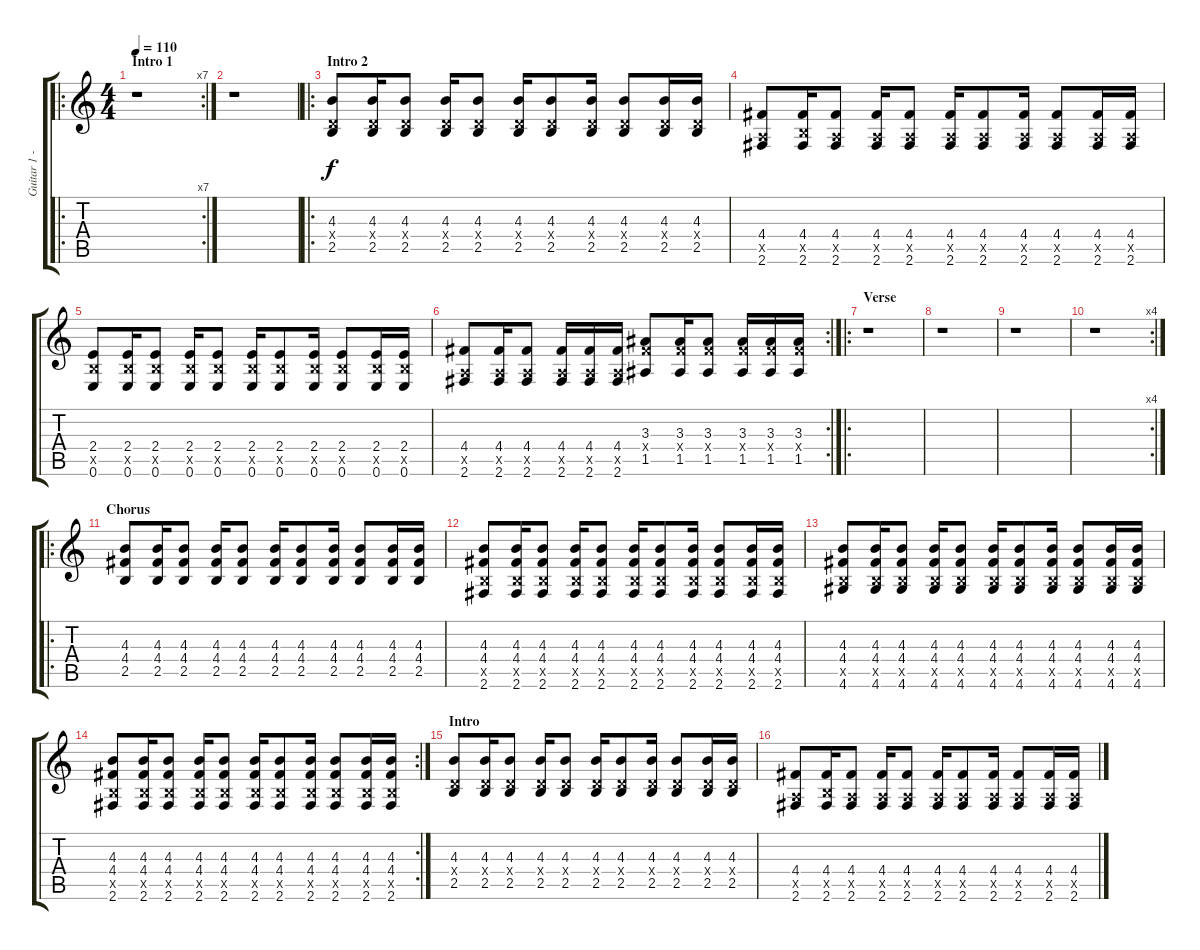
\track ("Guitar 1 - Tom" "Guitar 1 -") {instrument acousticguitarsteel}
\staff {score tabs}
\tuning (E4 B3 G3 D3 A2 E2) {hide}
\ro
\rc 7
\ts (4 4)
\section ("" "Intro 1")
\tempo 110
\clef g2
\ks c
r.1{dy f instrument acousticguitarsteel} |
r.1 |
\ro
\section ("" "Intro 2")
(4.3 0.4{x} 2.5).8 (4.3 0.4{x} 2.5).16 (4.3 0.4{x} 2.5).8 (4.3 0.4{x} 2.5).16 (4.3 0.4{x} 2.5).8 (4.3 0.4{x} 2.5).16 (4.3 0.4{x} 2.5).8 (4.3 0.4{x} 2.5).16 (4.3 0.4{x} 2.5).8 (4.3 0.4{x} 2.5).16 (4.3 0.4{x} 2.5).16 |
(4.4 0.5{x} 2.6).8 (4.4 2.5{x} 2.6).16 (4.4 0.5{x} 2.6).8 (4.4 0.5{x} 2.6).16 (4.4 0.5{x} 2.6).8 (4.4 0.5{x} 2.6).16 (4.4 0.5{x} 2.6).8 (4.4 0.5{x} 2.6).16 (4.4 0.5{x} 2.6).8 (4.4 0.5{x} 2.6).16 (4.4 0.5{x} 2.6).16 |
(2.4 2.5{x} 0.6).8 (2.4 2.5{x} 0.6).16 (2.4 2.5{x} 0.6).8 (2.4 2.5{x} 0.6).16 (2.4 2.5{x} 0.6).8 (2.4 2.5{x} 0.6).16 (2.4 2.5{x} 0.6).8 (2.4 2.5{x} 0.6).16 (2.4 2.5{x} 0.6).8 (2.4 2.5{x} 0.6).16 (2.4 2.5{x} 0.6).16 |
\rc 2
(4.4 0.5{x} 2.6).8 (4.4 0.5{x} 2.6).16 (4.4 0.5{x} 2.6).8 (4.4 0.5{x} 2.6).16 (4.4 0.5{x} 2.6).16 (4.4 0.5{x} 2.6).16 (3.3 4.4{x} 1.5).8 (3.3 4.4{x} 1.5).16 (3.3 4.4{x} 1.5).8 (3.3 4.4{x} 1.5).16 (3.3 4.4{x} 1.5).16 (3.3 4.4{x} 1.5).16 |
\ro
\section ("" "Verse")
r.1 |
r.1 |
r.1 |
\rc 4
r.1 |
\ro
\section ("" "Chorus")
(4.3 4.4 2.5).8 (4.3 4.4 2.5).16 (4.3 4.4 2.5).8 (4.3 4.4 2.5).16 (4.3 4.4 2.5).8 (4.3 4.4 2.5).16 (4.3 4.4 2.5).8 (4.3 4.4 2.5).16 (4.3 4.4 2.5).8 (4.3 4.4 2.5).16 (4.3 4.4 2.5).16 |
(4.3 4.4 2.5{x} 2.6).8 (4.3 4.4 2.5{x} 2.6).16 (4.3 4.4 2.5{x} 2.6).8 (4.3 4.4 2.5{x} 2.6).16 (4.3 4.4 2.5{x} 2.6).8 (4.3 4.4 2.5{x} 2.6).16 (4.3 4.4 2.5{x} 2.6).8 (4.3 4.4 2.5{x} 2.6).16 (4.3 4.4 2.5{x} 2.6).8 (4.3 4.4 2.5{x} 2.6).16 (4.3 4.4 2.5{x} 2.6).16 |
(4.3 4.4 2.5{x} 4.6).8 (4.3 4.4 2.5{x} 4.6).16 (4.3 4.4 2.5{x} 4.6).8 (4.3 4.4 2.5{x} 4.6).16 (4.3 4.4 2.5{x} 4.6).8 (4.3 4.4 2.5{x} 4.6).16 (4.3 4.4 2.5{x} 4.6).8 (4.3 4.4 2.5{x} 4.6).16 (4.3 4.4 2.5{x} 4.6).8 (4.3 4.4 2.5{x} 4.6).16 (4.3 4.4 2.5{x} 4.6).16 |
\rc 2
(4.3 4.4 2.5{x} 2.6).8 (4.3 4.4 2.5{x} 2.6).16 (4.3 4.4 2.5{x} 2.6).8 (4.3 4.4 2.5{x} 2.6).16 (4.3 4.4 2.5{x} 2.6).8 (4.3 4.4 2.5{x} 2.6).16 (4.3 4.4 2.5{x} 2.6).8 (4.3 4.4 2.5{x} 2.6).16 (4.3 4.4 2.5{x} 2.6).8 (4.3 4.4 2.5{x} 2.6).16 (4.3 4.4 2.5{x} 2.6).16 |
\section ("" "Intro")
(4.3 0.4{x} 2.5).8 (4.3 0.4{x} 2.5).16 (4.3 0.4{x} 2.5).8 (4.3 0.4{x} 2.5).16 (4.3 0.4{x} 2.5).8 (4.3 0.4{x} 2.5).16 (4.3 0.4{x} 2.5).8 (4.3 0.4{x} 2.5).16 (4.3 0.4{x} 2.5).8 (4.3 0.4{x} 2.5).16 (4.3 0.4{x} 2.5).16 |
(4.4 0.5{x} 2.6).8 (4.4 2.5{x} 2.6).16 (4.4 0.5{x} 2.6).8 (4.4 0.5{x} 2.6).16 (4.4 0.5{x} 2.6).8 (4.4 0.5{x} 2.6).16 (4.4 0.5{x} 2.6).8 (4.4 0.5{x} 2.6).16 (4.4 0.5{x} 2.6).8 (4.4 0.5{x} 2.6).16 (4.4 0.5{x} 2.6).16
